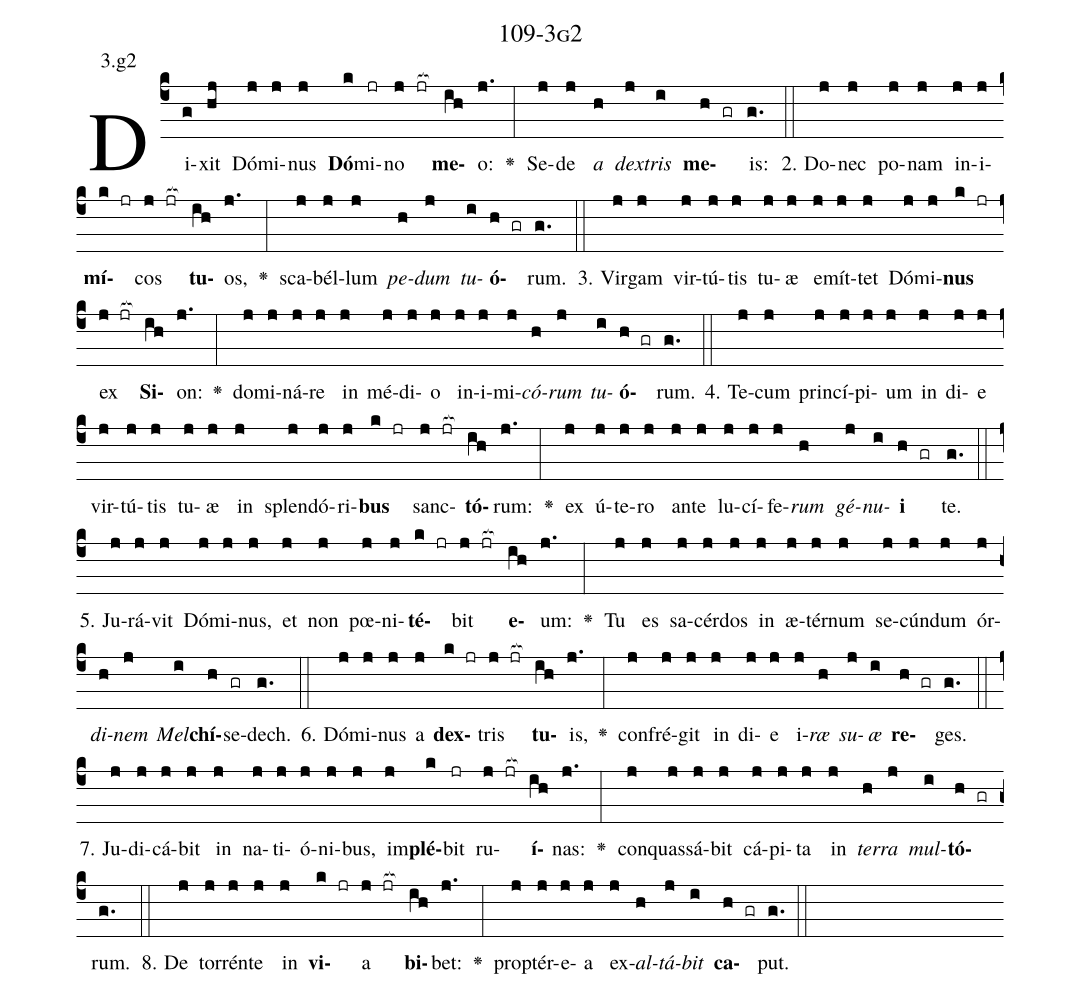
name: 109-3g2;
annotation: 3.g2;
%%
(c4)Di(g)xit(hj) Dó(j)mi(j)nus(j) <b>Dó</b>(k)mi(jr)no(j jr[ocb:1{]) <b>me</b>(ih[ocb:0}])o:(j.) <v>\greheightstar</v>(:) Se(j)de(j) <i>a</i>(h) <i>dex</i>(j)<i>tris</i>(i) <b>me</b>(h gr)is:(g.) (::)
2. Do(j)nec(j) po(j)nam(j) in(j)i(j)<b>mí</b>(k jr)cos(j jr[ocb:1{]) <b>tu</b>(ih[ocb:0}])os,(j.) <v>\greheightstar</v>(:) sca(j)bél(j)lum(j) <i>pe</i>(h)<i>dum</i>(j) <i>tu</i>(i)<b>ó</b>(h gr)rum.(g.) (::)
3. Vir(j)gam(j) vir(j)tú(j)tis(j) tu(j)æ(j) e(j)mít(j)tet(j) Dó(j)mi(j)<b>nus</b>(k jr) ex(j jr[ocb:1{]) <b>Si</b>(ih[ocb:0}])on:(j.) <v>\greheightstar</v>(:) do(j)mi(j)ná(j)re(j) in(j) mé(j)di(j)o(j) in(j)i(j)mi(j)<i>có</i>(h)<i>rum</i>(j) <i>tu</i>(i)<b>ó</b>(h gr)rum.(g.) (::)
4. Te(j)cum(j) prin(j)cí(j)pi(j)um(j) in(j) di(j)e(j) vir(j)tú(j)tis(j) tu(j)æ(j) in(j) splen(j)dó(j)ri(j)<b>bus</b>(k jr) sanc(j jr[ocb:1{])<b>tó</b>(ih[ocb:0}])rum:(j.) <v>\greheightstar</v>(:) ex(j) ú(j)te(j)ro(j) an(j)te(j) lu(j)cí(j)fe(j)<i>rum</i>(h) <i>gé</i>(j)<i>nu</i>(i)<b>i</b>(h gr) te.(g.) (::)
5. Ju(j)rá(j)vit(j) Dó(j)mi(j)nus,(j) et(j) non(j) pœ(j)ni(j)<b>té</b>(k jr)bit(j jr[ocb:1{]) <b>e</b>(ih[ocb:0}])um:(j.) <v>\greheightstar</v>(:) Tu(j) es(j) sa(j)cér(j)dos(j) in(j) æ(j)tér(j)num(j) se(j)cún(j)dum(j) ór(j)<i>di</i>(h)<i>nem</i>(j) <i>Mel</i>(i)<b>chí</b>(h)se(gr)dech.(g.) (::)
6. Dó(j)mi(j)nus(j) a(j) <b>dex</b>(k jr)tris(j jr[ocb:1{]) <b>tu</b>(ih[ocb:0}])is,(j.) <v>\greheightstar</v>(:) con(j)fré(j)git(j) in(j) di(j)e(j) i(j)<i>ræ</i>(h) <i>su</i>(j)<i>æ</i>(i) <b>re</b>(h gr)ges.(g.) (::)
7. Ju(j)di(j)cá(j)bit(j) in(j) na(j)ti(j)ó(j)ni(j)bus,(j) im(j)<b>plé</b>(k)bit(jr) ru(j jr[ocb:1{])<b>í</b>(ih[ocb:0}])nas:(j.) <v>\greheightstar</v>(:) con(j)quas(j)sá(j)bit(j) cá(j)pi(j)ta(j) in(j) <i>ter</i>(h)<i>ra</i>(j) <i>mul</i>(i)<b>tó</b>(h gr)rum.(g.) (::)
8. De(j) tor(j)rén(j)te(j) in(j) <b>vi</b>(k jr)a(j jr[ocb:1{]) <b>bi</b>(ih[ocb:0}])bet:(j.) <v>\greheightstar</v>(:) prop(j)tér(j)e(j)a(j) ex(j)<i>al</i>(h)<i>tá</i>(j)<i>bit</i>(i) <b>ca</b>(h gr)put.(g.) (::)
